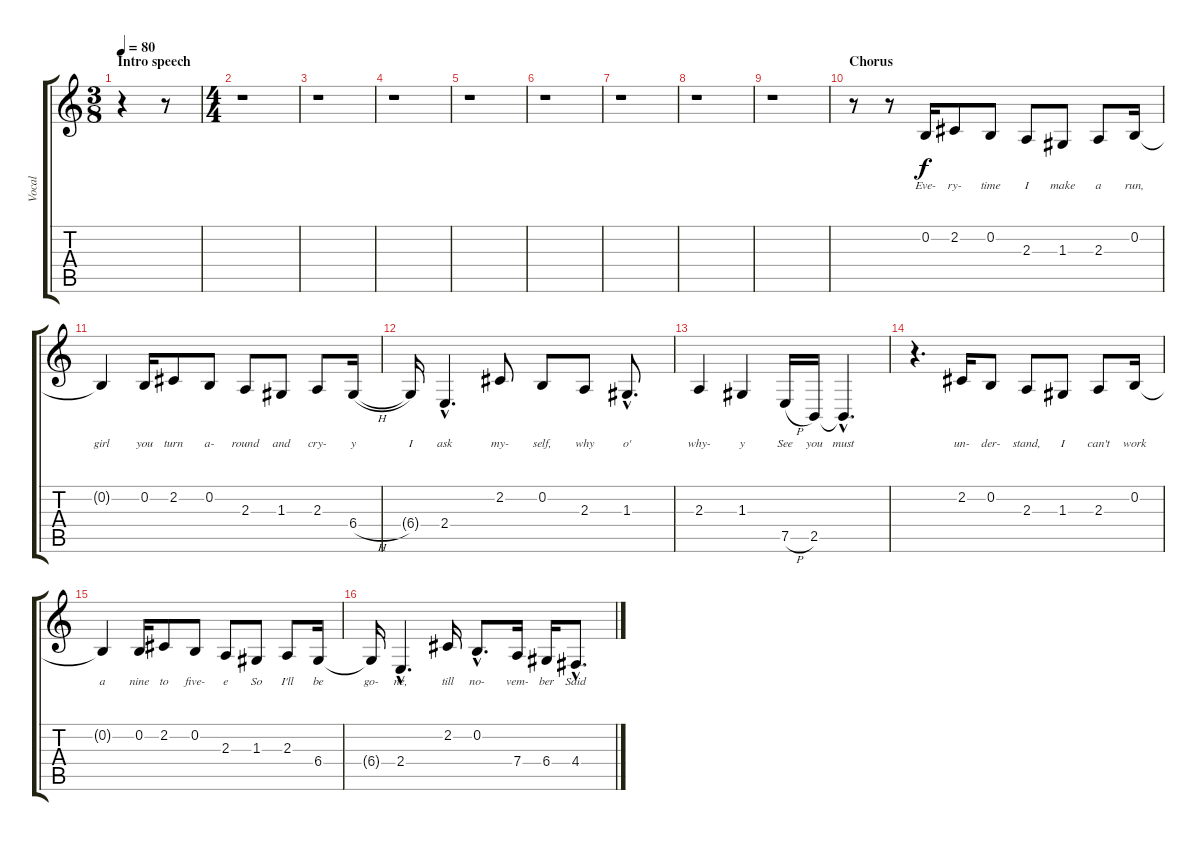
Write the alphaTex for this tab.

\track ("Vocal" "Vocal") {instrument viola}
\staff {score tabs}
\tuning (E4 B3 G3 D3 A2 E2) {hide}
\ts (3 8)
\section ("" "Intro speech")
\tempo 80
\clef g2
\ks c
r.4{dy f instrument viola} r.8 |
\ts (4 4)
r.1 |
r.1 |
r.1 |
r.1 |
r.1 |
r.1 |
r.1 |
r.1 |
\section ("" "Chorus")
r.8 r.8 0.2.16{lyrics (0 "Eve-") lyrics (1 "") lyrics (2 "") lyrics (3 "") lyrics (4 "")} 2.2.8{lyrics (0 "ry-") lyrics (1 "") lyrics (2 "") lyrics (3 "") lyrics (4 "")} 0.2.8{lyrics (0 "time") lyrics (1 "") lyrics (2 "") lyrics (3 "") lyrics (4 "")} 2.3.8{lyrics (0 "I") lyrics (1 "") lyrics (2 "") lyrics (3 "") lyrics (4 "")} 1.3.8{lyrics (0 "make") lyrics (1 "") lyrics (2 "") lyrics (3 "") lyrics (4 "")} 2.3.8{lyrics (0 "a") lyrics (1 "") lyrics (2 "") lyrics (3 "") lyrics (4 "")} 0.2.16{lyrics (0 "run,") lyrics (1 "") lyrics (2 "") lyrics (3 "") lyrics (4 "")} |
0.2{t}.4{lyrics (0 "girl") lyrics (1 "") lyrics (2 "") lyrics (3 "") lyrics (4 "")} 0.2.16{lyrics (0 "you") lyrics (1 "") lyrics (2 "") lyrics (3 "") lyrics (4 "")} 2.2.8{lyrics (0 "turn") lyrics (1 "") lyrics (2 "") lyrics (3 "") lyrics (4 "")} 0.2.8{lyrics (0 "a-") lyrics (1 "") lyrics (2 "") lyrics (3 "") lyrics (4 "")} 2.3.8{lyrics (0 "round") lyrics (1 "") lyrics (2 "") lyrics (3 "") lyrics (4 "")} 1.3.8{lyrics (0 "and") lyrics (1 "") lyrics (2 "") lyrics (3 "") lyrics (4 "")} 2.3.8{lyrics (0 "cry-") lyrics (1 "") lyrics (2 "") lyrics (3 "") lyrics (4 "")} 6.4{h}.16{lyrics (0 "y") lyrics (1 "") lyrics (2 "") lyrics (3 "") lyrics (4 "")} |
6.4{t}.16{lyrics (0 "I") lyrics (1 "") lyrics (2 "") lyrics (3 "") lyrics (4 "")} 2.4{hac}.4{d lyrics (0 "ask") lyrics (1 "") lyrics (2 "") lyrics (3 "") lyrics (4 "")} 2.2.8{lyrics (0 "my-") lyrics (1 "") lyrics (2 "") lyrics (3 "") lyrics (4 "")} 0.2.8{lyrics (0 "self,") lyrics (1 "") lyrics (2 "") lyrics (3 "") lyrics (4 "")} 2.3.8{lyrics (0 "why") lyrics (1 "") lyrics (2 "") lyrics (3 "") lyrics (4 "")} 1.3{hac}.8{d lyrics (0 "o'") lyrics (1 "") lyrics (2 "") lyrics (3 "") lyrics (4 "")} |
2.3.4{lyrics (0 "why-") lyrics (1 "") lyrics (2 "") lyrics (3 "") lyrics (4 "")} 1.3.4{lyrics (0 "y") lyrics (1 "") lyrics (2 "") lyrics (3 "") lyrics (4 "")} 7.5{h}.16{lyrics (0 "See") lyrics (1 "") lyrics (2 "") lyrics (3 "") lyrics (4 "")} 2.5.16{lyrics (0 "you") lyrics (1 "") lyrics (2 "") lyrics (3 "") lyrics (4 "")} 2.5{hac t}.4{d lyrics (0 "must") lyrics (1 "") lyrics (2 "") lyrics (3 "") lyrics (4 "")} |
r.4{d} 2.2.16{lyrics (0 "un-") lyrics (1 "") lyrics (2 "") lyrics (3 "") lyrics (4 "")} 0.2.8{lyrics (0 "der-") lyrics (1 "") lyrics (2 "") lyrics (3 "") lyrics (4 "")} 2.3.8{lyrics (0 "stand,") lyrics (1 "") lyrics (2 "") lyrics (3 "") lyrics (4 "")} 1.3.8{lyrics (0 "I") lyrics (1 "") lyrics (2 "") lyrics (3 "") lyrics (4 "")} 2.3.8{lyrics (0 "can't") lyrics (1 "") lyrics (2 "") lyrics (3 "") lyrics (4 "")} 0.2.16{lyrics (0 "work") lyrics (1 "") lyrics (2 "") lyrics (3 "") lyrics (4 "")} |
0.2{t}.4{lyrics (0 "a") lyrics (1 "") lyrics (2 "") lyrics (3 "") lyrics (4 "")} 0.2.16{lyrics (0 "nine") lyrics (1 "") lyrics (2 "") lyrics (3 "") lyrics (4 "")} 2.2.8{lyrics (0 "to") lyrics (1 "") lyrics (2 "") lyrics (3 "") lyrics (4 "")} 0.2.8{lyrics (0 "five-") lyrics (1 "") lyrics (2 "") lyrics (3 "") lyrics (4 "")} 2.3.8{lyrics (0 "e") lyrics (1 "") lyrics (2 "") lyrics (3 "") lyrics (4 "")} 1.3.8{lyrics (0 "So") lyrics (1 "") lyrics (2 "") lyrics (3 "") lyrics (4 "")} 2.3.8{lyrics (0 "I'll") lyrics (1 "") lyrics (2 "") lyrics (3 "") lyrics (4 "")} 6.4.16{lyrics (0 "be") lyrics (1 "") lyrics (2 "") lyrics (3 "") lyrics (4 "")} |
6.4{t}.16{lyrics (0 "go-") lyrics (1 "") lyrics (2 "") lyrics (3 "") lyrics (4 "")} 2.4{hac}.4{d lyrics (0 "ne,") lyrics (1 "") lyrics (2 "") lyrics (3 "") lyrics (4 "")} 2.2.16{lyrics (0 "till") lyrics (1 "") lyrics (2 "") lyrics (3 "") lyrics (4 "")} 0.2{hac}.8{d lyrics (0 "no-") lyrics (1 "") lyrics (2 "") lyrics (3 "") lyrics (4 "")} 7.4.16{lyrics (0 "vem-") lyrics (1 "") lyrics (2 "") lyrics (3 "") lyrics (4 "")} 6.4.16{lyrics (0 "ber") lyrics (1 "") lyrics (2 "") lyrics (3 "") lyrics (4 "")} 4.4{hac}.8{d lyrics (0 "Said") lyrics (1 "") lyrics (2 "") lyrics (3 "") lyrics (4 "")}
